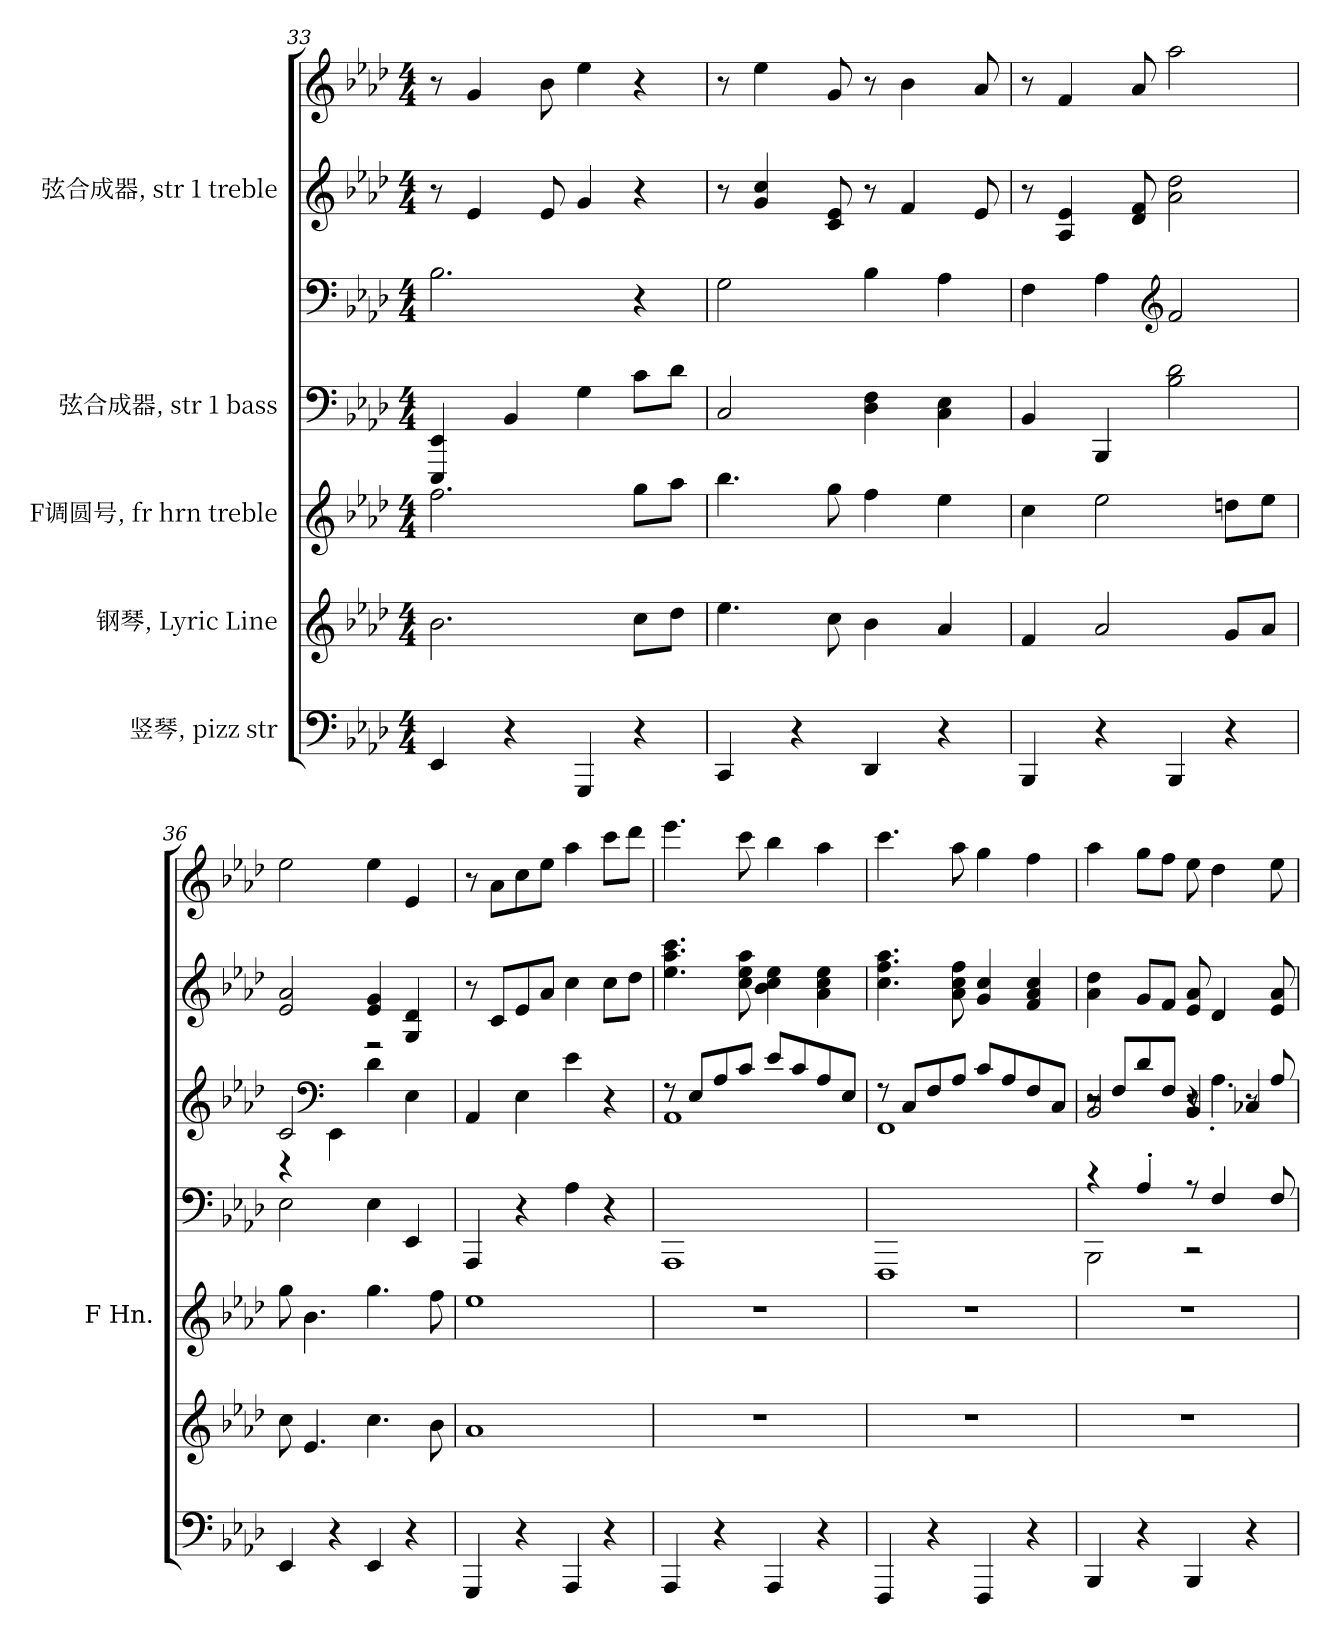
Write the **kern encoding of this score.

**kern	**kern	**kern	**kern	**kern	**kern	**kern
*part5	*part4	*part3	*part2	*part2	*part1	*part1
*staff7	*staff6	*staff5	*staff4	*staff3	*staff2	*staff1
*I"竖琴, pizz str	*I"钢琴, Lyric Line	*I"F调圆号, fr hrn treble	*I"弦合成器, str 1 bass	*	*I"弦合成器, str 1 treble	*
*	*	*I'F Hn.	*	*	*	*
*clefF4	*clefG2	*clefG2	*clefF4	*clefF4	*clefG2	*clefG2
*	*	*ITrd4c7	*	*	*	*
*k[b-e-a-d-]	*k[b-e-a-d-]	*k[b-e-a-d-g-]	*k[b-e-a-d-]	*k[b-e-a-d-]	*k[b-e-a-d-]	*k[b-e-a-d-]
*M4/4	*M4/4	*M4/4	*M4/4	*M4/4	*M4/4	*M4/4
=33	=33	=33	=33	=33	=33	=33
4EE-/	2.b-\	2.b-\	4EEE-/ 4EE-/	2.B-\	8r	8r
.	.	.	.	.	4e-/	4g/
4r	.	.	4BB-/	.	.	.
.	.	.	.	.	8e-/	8b-\
4GGG/	.	.	4G\	.	4g/	4ee-\
4r	8cc\L	8cc\L	8c\L	4r	4r	4r
.	8dd-\J	8dd-\J	8d-\J	.	.	.
=34	=34	=34	=34	=34	=34	=34
4CC/	4.ee-\	4.ee-\	2C/	2G\	8r	8r
.	.	.	.	.	4g/ 4cc/	4ee-\
4r	.	.	.	.	.	.
.	8cc\	8cc\	.	.	8c/ 8e-/	8g/
4DD-/	4b-\	4b-\	4D-\ 4F\	4B-\	8r	8r
.	.	.	.	.	4f/	4b-\
4r	4a-/	4a-\	4C\ 4E-\	4A-\	.	.
.	.	.	.	.	8e-/	8a-/
!!LO:PB:g=z
=35	=35	=35	=35	=35	=35	=35
4BBB-/	4f/	4f\	4BB-/	4F\	8r	8r
.	.	.	.	.	4A-/ 4e-/	4f/
4r	2a-/	2a-\	4BBB-/	4A-\	.	.
.	.	.	.	.	8d-/ 8f/	8a-/
*	*	*	*	*clefG2	*	*
4BBB-/	.	.	2B-\ 2d-\	2f/	2a-\ 2dd-\	2aa-\
4r	8g/L	8gn\L	.	.	.	.
.	8a-/J	8a-\J	.	.	.	.
=36	=36	=36	=36	=36	=36	=36
*	*	*	*	*^	*	*
4EE-/	8cc\	8cc\	2E-\	2c/	4r	2e-/ 2a-/	2ee-\
.	4.e-/	4.e-\	.	.	.	.	.
*	*	*	*	*clefF4	*	*	*
4r	.	.	.	.	4EE-\	.	.
4EE-/	4.cc\	4.cc\	4E-\	2r	4d-\	4e-/ 4g/	4ee-\
4r	.	.	4EE-/	.	4E-\	4G/ 4d-/	4e-/
.	8b-\	8b-\	.	.	.	.	.
*	*	*	*	*v	*v	*	*
=37	=37	=37	=37	=37	=37	=37
4GGG/	1a-	1a-	4AAA-/	4AA-/	8r	8r
.	.	.	.	.	8c/L	8a-\L
4r	.	.	4r	4E-\	8e-/	8cc\
.	.	.	.	.	8a-/J	8ee-\J
4AAA-/	.	.	4A-\	4e-\	4cc\	4aa-\
4r	.	.	4r	4r	8cc\L	8ccc\L
.	.	.	.	.	8dd-\J	8ddd-\J
=38	=38	=38	=38	=38	=38	=38
*	*	*	*	*	*	*MM92
*	*	*	*	*^	*	*
4AAA-/	1r	1r	1AAA-	8r	1AA-	4.ee-\ 4.aa-\ 4.ccc\	4.eee-\
.	.	.	.	8E-/L	.	.	.
4r	.	.	.	8A-/	.	.	.
.	.	.	.	8c/J	.	8cc\ 8ee-\ 8aa-\	8ccc\
4AAA-/	.	.	.	8e-/L	.	4b-\ 4cc\ 4ee-\	4bb-\
.	.	.	.	8c/	.	.	.
4r	.	.	.	8A-/	.	4a-\ 4cc\ 4ee-\	4aa-\
.	.	.	.	8E-/J	.	.	.
!!LO:PB:g=z
=39	=39	=39	=39	=39	=39	=39	=39
4FFF/	1r	1r	1FFF	8r	1FF	4.cc\ 4.ff\ 4.aa-\	4.ccc\
.	.	.	.	8C/L	.	.	.
4r	.	.	.	8F/	.	.	.
.	.	.	.	8A-/J	.	8a-\ 8cc\ 8ff\	8aa-\
4FFF/	.	.	.	8c/L	.	4g/ 4cc/	4gg\
.	.	.	.	8A-/	.	.	.
4r	.	.	.	8F/	.	4f/ 4a-/ 4cc/	4ff\
.	.	.	.	8C/J	.	.	.
=40	=40	=40	=40	=40	=40	=40	=40
*	*	*	*^	*	*^	*	*
4BBB-/	1r	1r	4r	2BBB-\	8r	2r	2BB-/	4a-\ 4dd-\	4aa-\
.	.	.	.	.	8F/L	.	.	.	.
4r	.	.	4A-'/	.	8d-/	.	.	8g/L	8gg\L
.	.	.	.	.	8F/J	.	.	8f/J	8ff\J
*	*	*	*	*	*	*	*	*	*MM84
4BBB-/	.	.	8r	2r	4r	8r	4BB-/	8e-/ 8a-/	8ee-\
.	.	.	4F/	.	.	4.A-'\	.	4d-/	4dd-\
4r	.	.	.	.	8r	.	4C-X/	.	.
.	.	.	8F/	.	8A-/	.	.	8e-/ 8a-/	8ee-\
*	*	*	*v	*v	*	*	*	*	*
*	*	*	*	*v	*v	*v	*	*
=	=	=	=	=	=	=
*-	*-	*-	*-	*-	*-	*-
